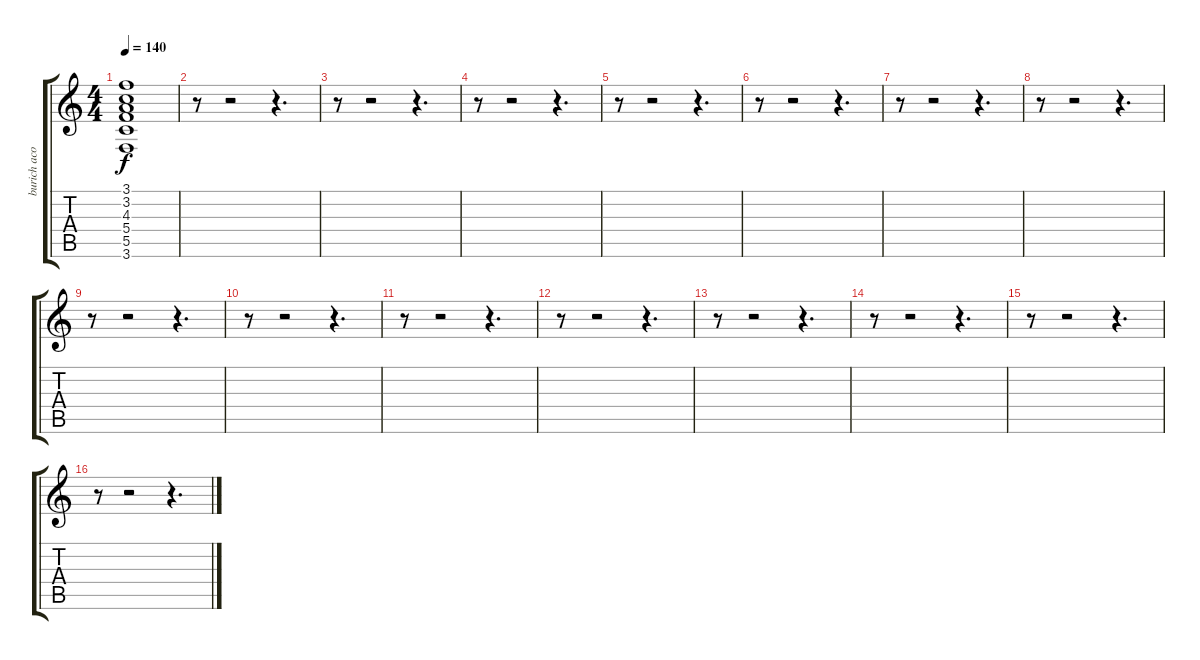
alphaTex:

\track ("burich acoustic" "burich aco") {instrument acousticguitarsteel}
\staff {score tabs}
\tuning (D4 A3 F3 C3 G2 D2) {hide}
\ts (4 4)
\tempo 140
\clef g2
\ks c
(3.1 3.2 4.3 5.4 5.5 3.6).1{dy f} |
r.8 r.2 r.4{d} |
r.8 r.2 r.4{d} |
r.8 r.2 r.4{d} |
r.8 r.2 r.4{d} |
r.8 r.2 r.4{d} |
r.8 r.2 r.4{d} |
r.8 r.2 r.4{d} |
r.8 r.2 r.4{d} |
r.8 r.2 r.4{d} |
r.8 r.2 r.4{d} |
r.8 r.2 r.4{d} |
r.8 r.2 r.4{d} |
r.8 r.2 r.4{d} |
r.8 r.2 r.4{d} |
r.8 r.2 r.4{d}
